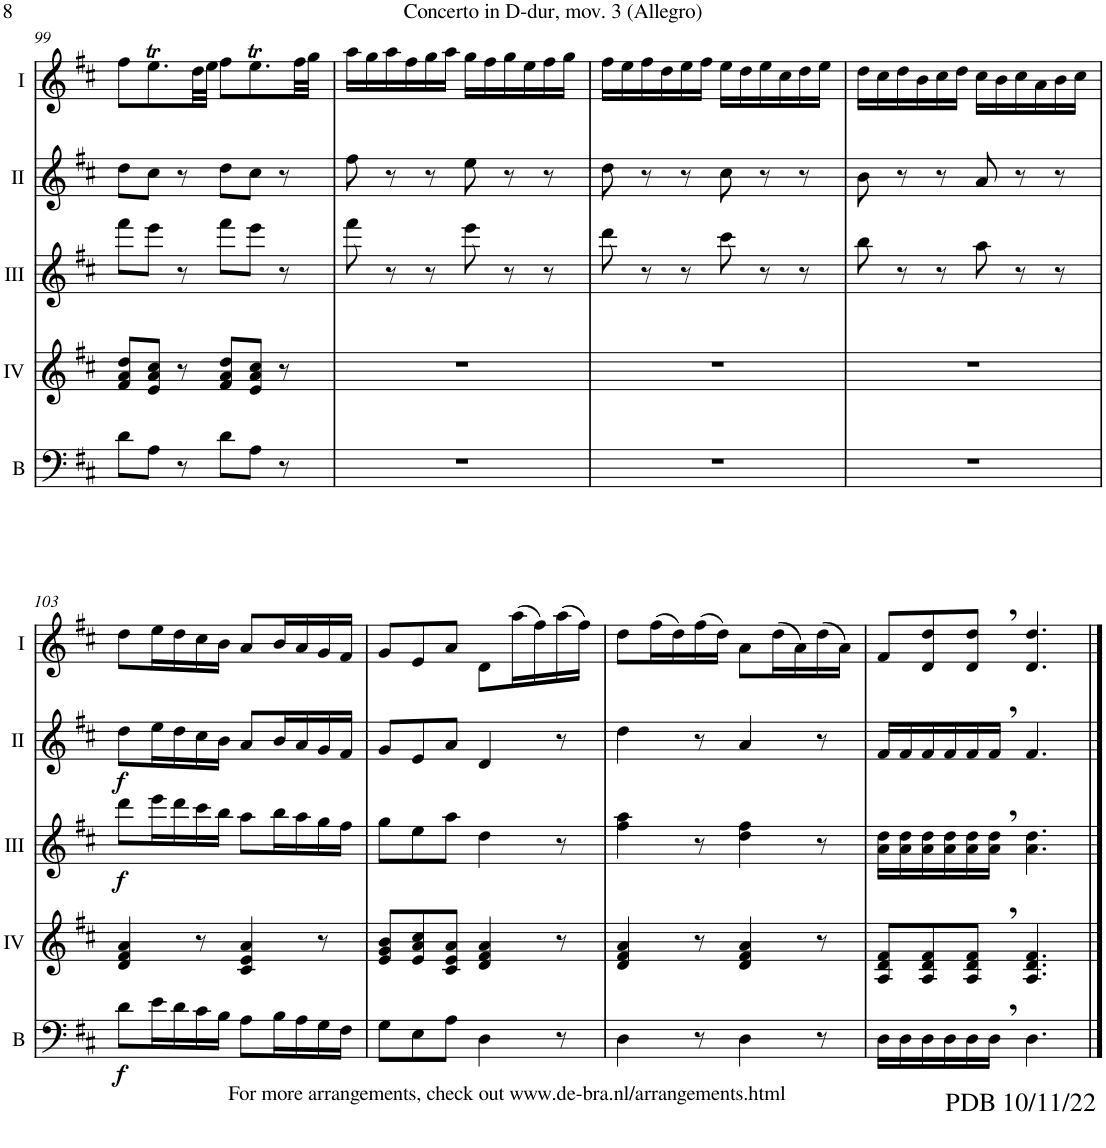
**kern	**dynam	**kern	**kern	**dynam	**kern	**dynam	**kern
*part5	*part5	*part4	*part3	*part3	*part2	*part2	*part1
*staff5	*staff5	*staff4	*staff3	*staff3	*staff2	*staff2	*staff1
*I"Bass	*	*I"Acc. 4	*I"Acc. 3	*	*I"Acc. 2	*	*I"Acc. 1
*I'B	*	*	*	*	*	*	*
!!LO:PB:g=z
*clefF4	*	*clefG2	*clefG2	*	*clefG2	*	*clefG2
*Trd7c12	*	*	*Trd7c12	*	*	*	*
*k[f#c#]	*	*k[f#c#]	*k[f#c#]	*	*k[f#c#]	*	*k[f#c#]
*M6/8	*	*M6/8	*M6/8	*	*M6/8	*	*M6/8
=99	=99	=99	=99	=99	=99	=99	=99
8d\L	.	8f#/ 8a/ 8dd/L	8fff#\L	.	8dd\L	.	8ff#\L
8A\J	.	8e/ 8a/ 8cc#/J	8eee\J	.	8cc#\J	.	8.eeT\
8r	.	8r	8r	.	8r	.	.
.	.	.	.	.	.	.	32dd\LL
.	.	.	.	.	.	.	32ee\JJJ
8d\L	.	8f#/ 8a/ 8dd/L	8fff#\L	.	8dd\L	.	8ff#\L
8A\J	.	8e/ 8a/ 8cc#/J	8eee\J	.	8cc#\J	.	8.eeT\
8r	.	8r	8r	.	8r	.	.
.	.	.	.	.	.	.	32ff#\LL
.	.	.	.	.	.	.	32gg\JJJ
=100	=100	=100	=100	=100	=100	=100	=100
2.r	.	2.r	8fff#\	.	8ff#\	.	16aa\LL
.	.	.	.	.	.	.	16gg\
.	.	.	8r	.	8r	.	16aa\
.	.	.	.	.	.	.	16ff#\
.	.	.	8r	.	8r	.	16gg\
.	.	.	.	.	.	.	16aa\JJ
.	.	.	8eee\	.	8ee\	.	16gg\LL
.	.	.	.	.	.	.	16ff#\
.	.	.	8r	.	8r	.	16gg\
.	.	.	.	.	.	.	16ee\
.	.	.	8r	.	8r	.	16ff#\
.	.	.	.	.	.	.	16gg\JJ
=101	=101	=101	=101	=101	=101	=101	=101
2.r	.	2.r	8ddd\	.	8dd\	.	16ff#\LL
.	.	.	.	.	.	.	16ee\
.	.	.	8r	.	8r	.	16ff#\
.	.	.	.	.	.	.	16dd\
.	.	.	8r	.	8r	.	16ee\
.	.	.	.	.	.	.	16ff#\JJ
.	.	.	8ccc#\	.	8cc#\	.	16ee\LL
.	.	.	.	.	.	.	16dd\
.	.	.	8r	.	8r	.	16ee\
.	.	.	.	.	.	.	16cc#\
.	.	.	8r	.	8r	.	16dd\
.	.	.	.	.	.	.	16ee\JJ
=102	=102	=102	=102	=102	=102	=102	=102
2.r	.	2.r	8bb\	.	8b\	.	16dd\LL
.	.	.	.	.	.	.	16cc#\
.	.	.	8r	.	8r	.	16dd\
.	.	.	.	.	.	.	16b\
.	.	.	8r	.	8r	.	16cc#\
.	.	.	.	.	.	.	16dd\JJ
.	.	.	8aa\	.	8a/	.	16cc#\LL
.	.	.	.	.	.	.	16b\
.	.	.	8r	.	8r	.	16cc#\
.	.	.	.	.	.	.	16a\
.	.	.	8r	.	8r	.	16b\
.	.	.	.	.	.	.	16cc#\JJ
!!LO:LB:g=z
=103	=103	=103	=103	=103	=103	=103	=103
!	!LO:DY:b	!	!	!LO:DY:b	!	!LO:DY:b	!
8d\L	f	4d/ 4f#/ 4a/	8ddd\L	f	8dd\L	f	8dd\L
16e\L	.	.	16eee\L	.	16ee\L	.	16ee\L
16d\	.	.	16ddd\	.	16dd\	.	16dd\
16c#\	.	8r	16ccc#\	.	16cc#\	.	16cc#\
16B\JJ	.	.	16bb\JJ	.	16b\JJ	.	16b\JJ
8A\L	.	4c#/ 4e/ 4a/	8aa\L	.	8a/L	.	8a/L
16B\L	.	.	16bb\L	.	16b/L	.	16b/L
16A\	.	.	16aa\	.	16a/	.	16a/
16G\	.	8r	16gg\	.	16g/	.	16g/
16F#\JJ	.	.	16ff#\JJ	.	16f#/JJ	.	16f#/JJ
=104	=104	=104	=104	=104	=104	=104	=104
8G\L	.	8e/ 8g/ 8b/L	8gg\L	.	8g/L	.	8g/L
8E\	.	8e/ 8a/ 8cc#/	8ee\	.	8e/	.	8e/
8A\J	.	8c#/ 8e/ 8a/J	8aa\J	.	8a/J	.	8a/J
4D\	.	4d/ 4f#/ 4a/	4dd\	.	4d/	.	8d\L
.	.	.	.	.	.	.	(16aa\L
.	.	.	.	.	.	.	16ff#\)
8r	.	8r	8r	.	8r	.	(16aa\
.	.	.	.	.	.	.	16ff#\JJ)
=105	=105	=105	=105	=105	=105	=105	=105
4D\	.	4d/ 4f#/ 4a/	4ff#\ 4aa\	.	4dd\	.	8dd\L
.	.	.	.	.	.	.	(16ff#\L
.	.	.	.	.	.	.	16dd\)
8r	.	8r	8r	.	8r	.	(16ff#\
.	.	.	.	.	.	.	16dd\JJ)
4D\	.	4d/ 4f#/ 4a/	4dd\ 4ff#\	.	4a/	.	8a\L
.	.	.	.	.	.	.	(16dd\L
.	.	.	.	.	.	.	16a\)
8r	.	8r	8r	.	8r	.	(16dd\
.	.	.	.	.	.	.	16a\JJ)
=106	=106	=106	=106	=106	=106	=106	=106
!	!	!	!	!	!	!	!LO:TX:b:t=PDB 10/11/22
!	!	!	!	!	!	!	!LO:TX:b:t=For more arrangements, check out www.de-bra.nl/arrangements.html
16D\LL	.	8A/ 8d/ 8f#/L	16a\ 16dd\LL	.	16f#/LL	.	8f#/L
16D\	.	.	16a\ 16dd\	.	16f#/	.	.
16D\	.	8A/ 8d/ 8f#/	16a\ 16dd\	.	16f#/	.	8d/ 8dd/
16D\	.	.	16a\ 16dd\	.	16f#/	.	.
16D\	.	8A/, 8d/, 8f#/,J	16a\ 16dd\	.	16f#/	.	8d/, 8dd/,J
16D,\JJ	.	.	16a\, 16dd\,JJ	.	16f#,/JJ	.	.
4.D\	.	4.A/ 4.d/ 4.f#/	4.a\ 4.dd\	.	4.f#/	.	4.d/ 4.dd/
==	==	==	==	==	==	==	==
*-	*-	*-	*-	*-	*-	*-	*-
